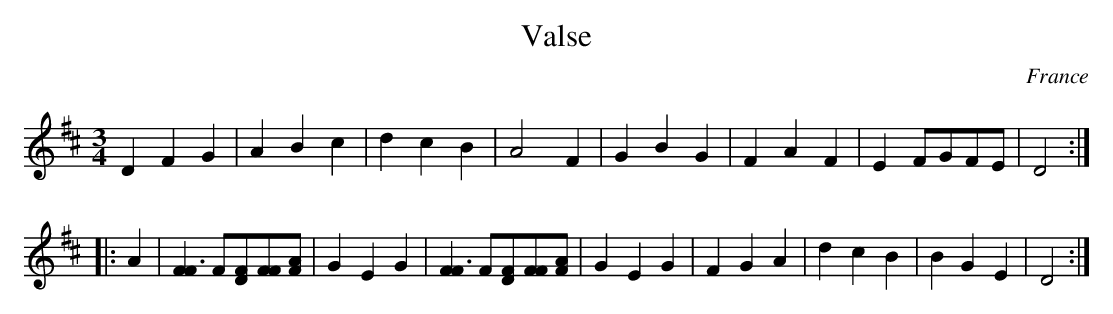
X:1
T:Valse
M:3/4
O:France
K:D major
D2F2G2|A2B2c2|d2c2B2|A4F2|\
G2B2G2|F2A2F2|E2FGFE|D4:|
|:A2|[F2F3]F[DF][FF][FA]|G2E2G2|\
[F2F3]F[DF][FF][FA]|G2E2G2|\
F2G2A2|d2c2B2|B2G2E2|D4:|
